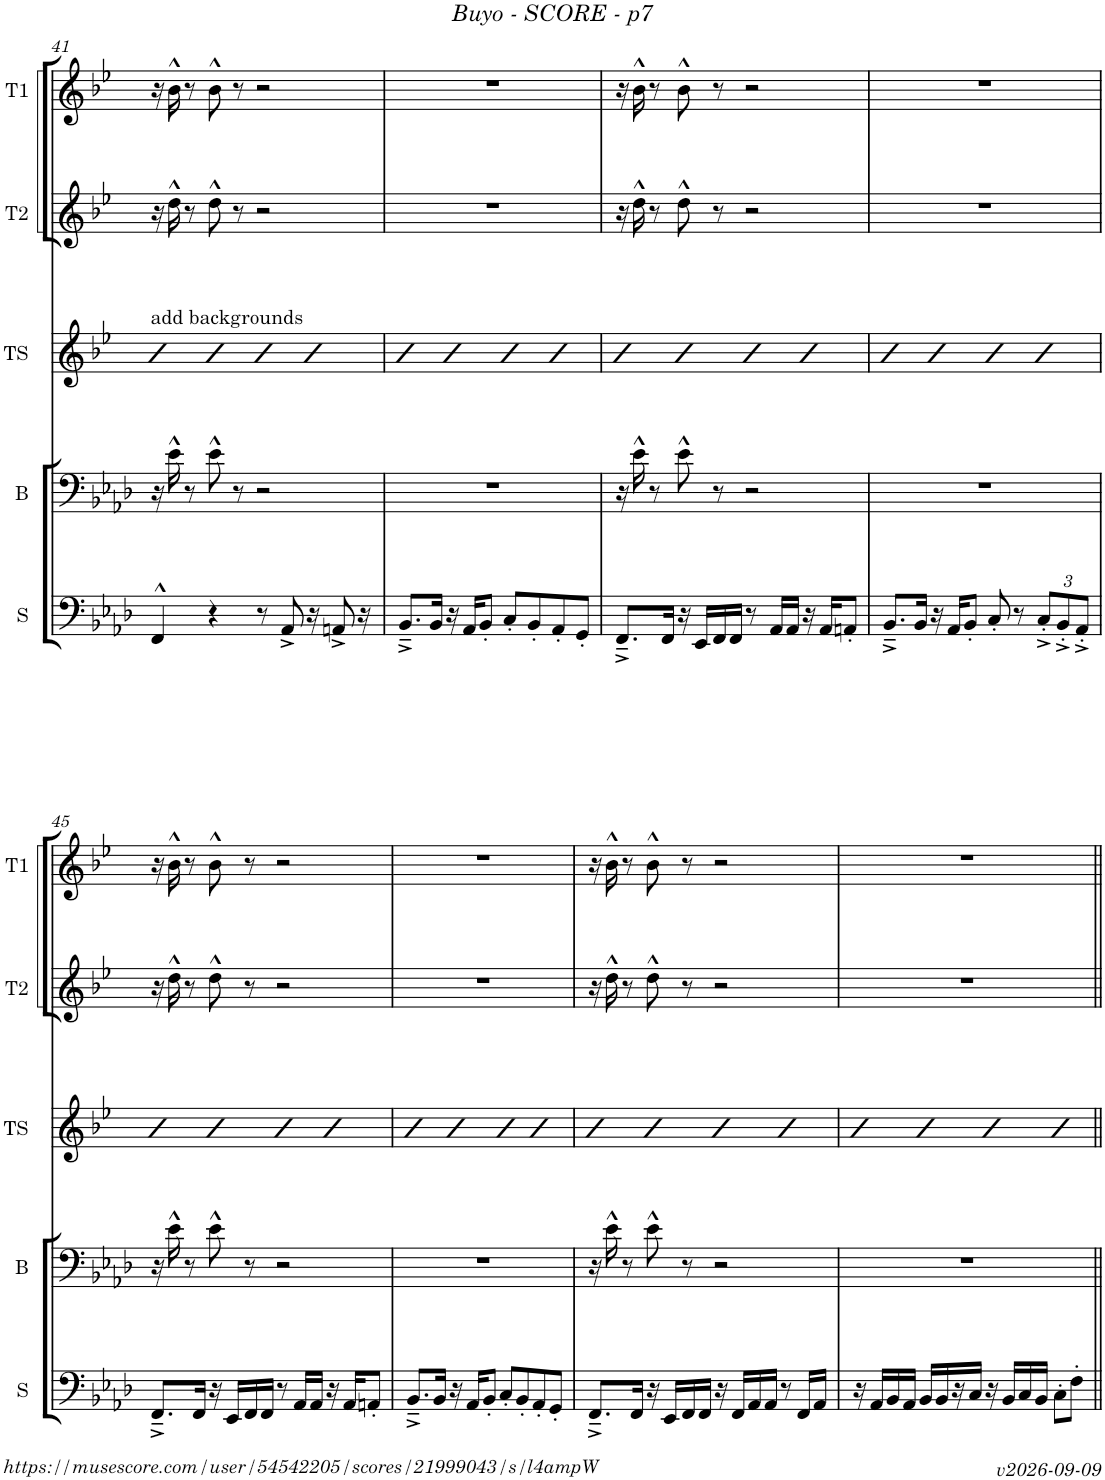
**kern	**kern	**kern	**kern	**kern
*part5	*part4	*part3	*part2	*part1
*staff5	*staff4	*staff3	*staff2	*staff1
*I"Sousa	*I"Trombone	*I"Tenor Sax	*I"Trumpet 2	*I"Trumpet 1
*I'S	*	*I'TS	*I'T2	*I'T1
!!LO:PB:g=z
*clefF4	*clefF4	*clefG2	*clefG2	*clefG2
*	*	*Trd8c14	*Trd1c2	*Trd1c2
*k[b-e-a-d-]	*k[b-e-a-d-]	*k[b-e-]	*k[b-e-]	*k[b-e-]
*M4/4	*M4/4	*M4/4	*M4/4	*M4/4
=41	=41	=41	=41	=41
!	!	!LO:TX:a:t=add backgrounds	!	!
4FF^^/	16r	4b-	16r	16r
.	16e-^^\	.	16dd^^\	16b-^^\
.	8r	.	8r	8r
4r	8e-^^\	4b-	8dd^^\	8b-^^\
.	8r	.	8r	8r
8r	2r	4b-	2r	2r
8AA-^/	.	.	.	.
16r	.	4b-	.	.
8AAn^/	.	.	.	.
16r	.	.	.	.
=42	=42	=42	=42	=42
8.BB-~^/L	1r	4b-	1r	1r
16BB-/Jk	.	.	.	.
16r	.	4b-	.	.
16AA-/KL	.	.	.	.
8BB-'/J	.	.	.	.
8C'/L	.	4b-	.	.
8BB-'/	.	.	.	.
8AA-'/	.	4b-	.	.
8GG'/J	.	.	.	.
=43	=43	=43	=43	=43
8.FF~^/L	16r	4b-	16r	16r
.	16e-^^\	.	16dd^^\	16b-^^\
.	8r	.	8r	8r
16FF/Jk	.	.	.	.
16r	8e-^^\	4b-	8dd^^\	8b-^^\
16EE-/LL	.	.	.	.
16FF/	8r	.	8r	8r
16FF/JJ	.	.	.	.
8r	2r	4b-	2r	2r
16AA-/LL	.	.	.	.
16AA-/JJ	.	.	.	.
16r	.	4b-	.	.
16AA-/KL	.	.	.	.
8AAn'/J	.	.	.	.
=44	=44	=44	=44	=44
8.BB-~^/L	1r	4b-	1r	1r
16BB-/Jk	.	.	.	.
16r	.	4b-	.	.
16AA-/KL	.	.	.	.
8BB-'/J	.	.	.	.
8C'/	.	4b-	.	.
8r	.	.	.	.
*Xbrackettup	*	*	*	*
12C'^/L	.	4b-	.	.
12BB-'^/	.	.	.	.
12AA-'^/J	.	.	.	.
!!LO:LB:g=z
=45	=45	=45	=45	=45
8.FF~^/L	16r	4b-	16r	16r
.	16e-^^\	.	16dd^^\	16b-^^\
.	8r	.	8r	8r
16FF/Jk	.	.	.	.
16r	8e-^^\	4b-	8dd^^\	8b-^^\
16EE-/LL	.	.	.	.
16FF/	8r	.	8r	8r
16FF/JJ	.	.	.	.
8r	2r	4b-	2r	2r
16AA-/LL	.	.	.	.
16AA-/JJ	.	.	.	.
16r	.	4b-	.	.
16AA-/KL	.	.	.	.
8AAn'/J	.	.	.	.
=46	=46	=46	=46	=46
8.BB-~^/L	1r	4b-	1r	1r
16BB-/Jk	.	.	.	.
16r	.	4b-	.	.
16AA-/KL	.	.	.	.
8BB-'/J	.	.	.	.
8C'/L	.	4b-	.	.
8BB-'/	.	.	.	.
8AA-'/	.	4b-	.	.
8GG'/J	.	.	.	.
=47	=47	=47	=47	=47
8.FF~^/L	16r	4b-	16r	16r
.	16e-^^\	.	16dd^^\	16b-^^\
.	8r	.	8r	8r
16FF/Jk	.	.	.	.
16r	8e-^^\	4b-	8dd^^\	8b-^^\
16EE-/LL	.	.	.	.
16FF/	8r	.	8r	8r
16FF/JJ	.	.	.	.
16r	2r	4b-	2r	2r
16FF/LL	.	.	.	.
16AA-/	.	.	.	.
16AA-/JJ	.	.	.	.
8r	.	4b-	.	.
16FF/LL	.	.	.	.
16AA-/JJ	.	.	.	.
=48	=48	=48	=48	=48
16r	1r	4b-	1r	1r
16AA-/LL	.	.	.	.
16BB-/	.	.	.	.
16AA-/JJ	.	.	.	.
16BB-/LL	.	4b-	.	.
16BB-/	.	.	.	.
16r	.	.	.	.
16C/JJ	.	.	.	.
16r	.	4b-	.	.
16BB-/LL	.	.	.	.
16C/	.	.	.	.
16BB-/JJ	.	.	.	.
8C'\L	.	4b-	.	.
8F'\J	.	.	.	.
=||	=||	=||	=||	=||
*-	*-	*-	*-	*-
